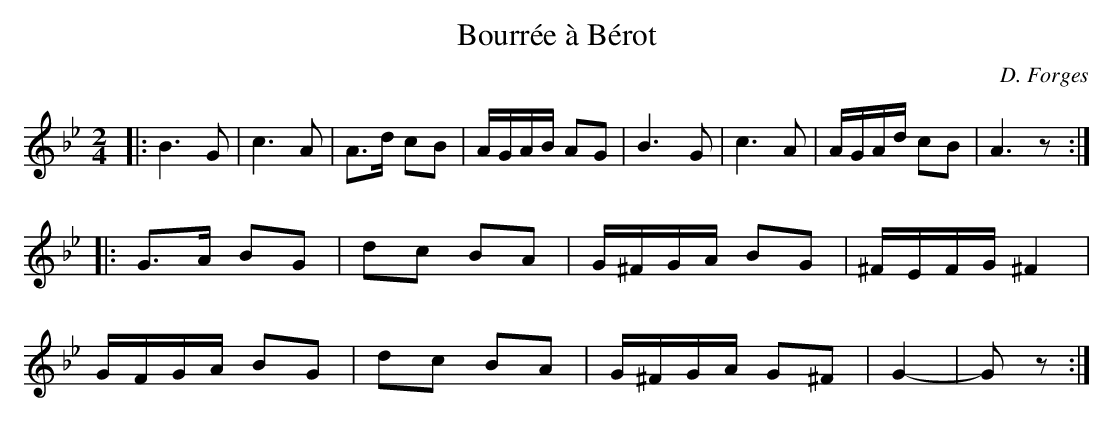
X:1
T: Bourrée à Bérot
C: D. Forges
M: 2/4
L: 1/8
K: Gmin
|:B3G|c3A|A>d cB|A/G/A/B/ AG|B3G|c3A|A/G/A/d/ cB|A3z:|
|:G>A BG|dc BA|G/^F/G/A/ BG|^F/E/F/G/ ^F2|
G/F/G/A/ BG|dc BA|G/^F/G/A/ G^F|G2-|Gz:|
